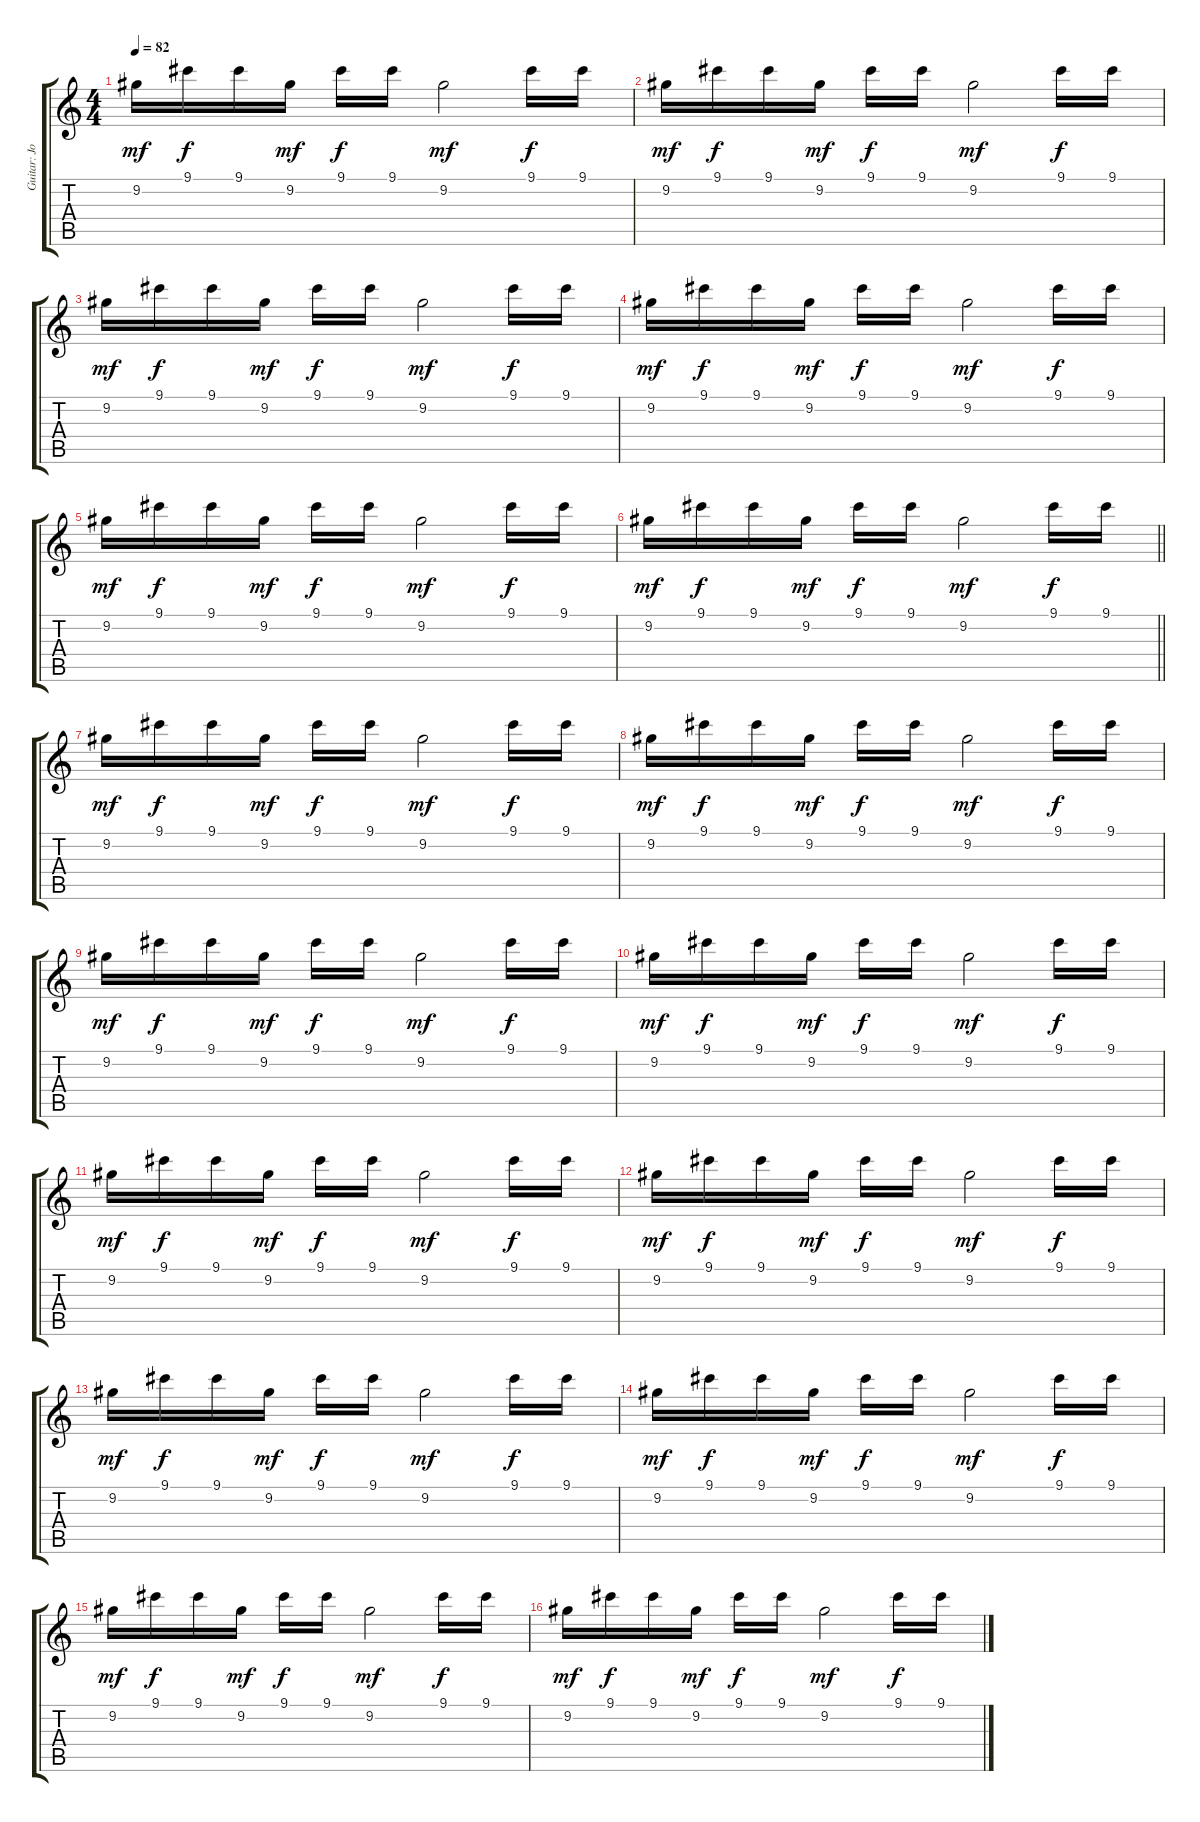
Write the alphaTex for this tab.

\track ("Guitar: Jonas Isacsson" "Guitar: Jo") {instrument electricguitarjazz}
\staff {score tabs}
\tuning (E4 B3 G3 D3 A2 E2) {hide}
\ts (4 4)
\tempo 82
\clef g2
\ks c
9.2.16{dy mf} 9.1.16{dy f} 9.1.16 9.2.16{dy mf} 9.1.16{dy f} 9.1.16 9.2.2{dy mf} 9.1.16{dy f} 9.1.16 |
9.2.16{dy mf} 9.1.16{dy f} 9.1.16 9.2.16{dy mf} 9.1.16{dy f} 9.1.16 9.2.2{dy mf} 9.1.16{dy f} 9.1.16 |
9.2.16{dy mf} 9.1.16{dy f} 9.1.16 9.2.16{dy mf} 9.1.16{dy f} 9.1.16 9.2.2{dy mf} 9.1.16{dy f} 9.1.16 |
9.2.16{dy mf} 9.1.16{dy f} 9.1.16 9.2.16{dy mf} 9.1.16{dy f} 9.1.16 9.2.2{dy mf} 9.1.16{dy f} 9.1.16 |
9.2.16{dy mf} 9.1.16{dy f} 9.1.16 9.2.16{dy mf} 9.1.16{dy f} 9.1.16 9.2.2{dy mf} 9.1.16{dy f} 9.1.16 |
\barLineRight lightlight
9.2.16{dy mf} 9.1.16{dy f} 9.1.16 9.2.16{dy mf} 9.1.16{dy f} 9.1.16 9.2.2{dy mf} 9.1.16{dy f} 9.1.16 |
9.2.16{dy mf} 9.1.16{dy f} 9.1.16 9.2.16{dy mf} 9.1.16{dy f} 9.1.16 9.2.2{dy mf} 9.1.16{dy f} 9.1.16 |
9.2.16{dy mf} 9.1.16{dy f} 9.1.16 9.2.16{dy mf} 9.1.16{dy f} 9.1.16 9.2.2{dy mf} 9.1.16{dy f} 9.1.16 |
9.2.16{dy mf} 9.1.16{dy f} 9.1.16 9.2.16{dy mf} 9.1.16{dy f} 9.1.16 9.2.2{dy mf} 9.1.16{dy f} 9.1.16 |
9.2.16{dy mf} 9.1.16{dy f} 9.1.16 9.2.16{dy mf} 9.1.16{dy f} 9.1.16 9.2.2{dy mf} 9.1.16{dy f} 9.1.16 |
9.2.16{dy mf} 9.1.16{dy f} 9.1.16 9.2.16{dy mf} 9.1.16{dy f} 9.1.16 9.2.2{dy mf} 9.1.16{dy f} 9.1.16 |
9.2.16{dy mf} 9.1.16{dy f} 9.1.16 9.2.16{dy mf} 9.1.16{dy f} 9.1.16 9.2.2{dy mf} 9.1.16{dy f} 9.1.16 |
9.2.16{dy mf} 9.1.16{dy f} 9.1.16 9.2.16{dy mf} 9.1.16{dy f} 9.1.16 9.2.2{dy mf} 9.1.16{dy f} 9.1.16 |
9.2.16{dy mf} 9.1.16{dy f} 9.1.16 9.2.16{dy mf} 9.1.16{dy f} 9.1.16 9.2.2{dy mf} 9.1.16{dy f} 9.1.16 |
9.2.16{dy mf} 9.1.16{dy f} 9.1.16 9.2.16{dy mf} 9.1.16{dy f} 9.1.16 9.2.2{dy mf} 9.1.16{dy f} 9.1.16 |
9.2.16{dy mf} 9.1.16{dy f} 9.1.16 9.2.16{dy mf} 9.1.16{dy f} 9.1.16 9.2.2{dy mf} 9.1.16{dy f} 9.1.16
